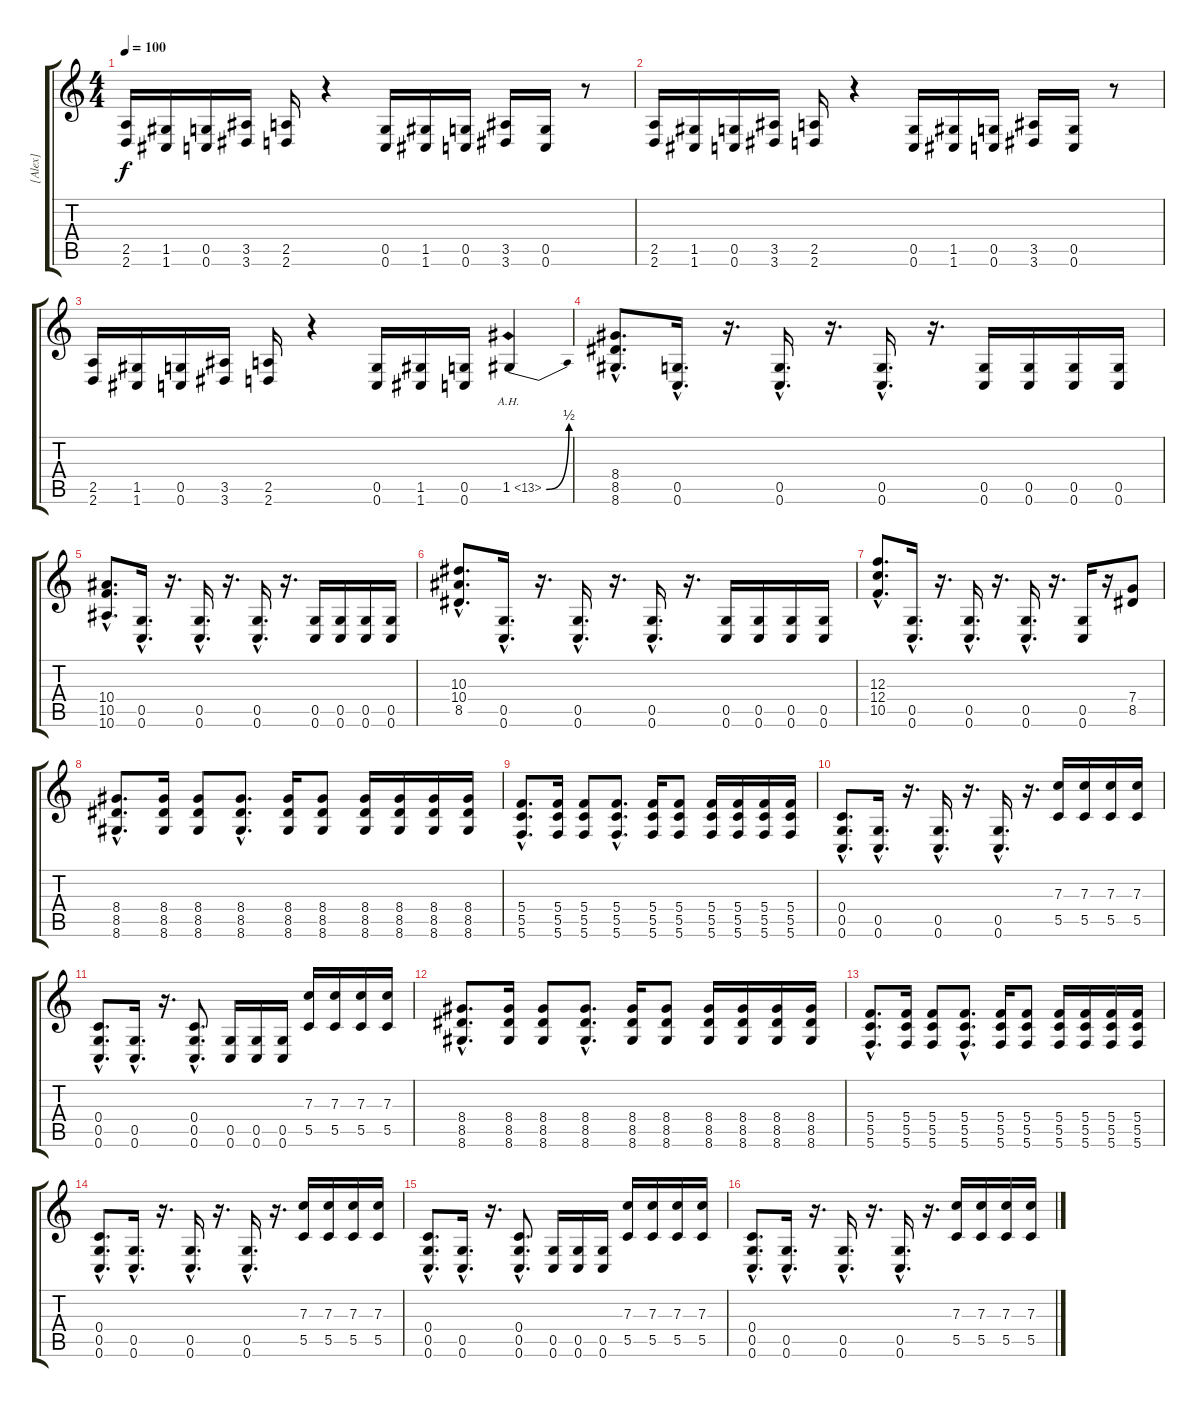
\track ("[Alex]" "[Alex]") {instrument distortionguitar}
\staff {score tabs}
\tuning (D4 A3 F3 C3 G2 C2) {hide}
\ts (4 4)
\tempo 100
\clef g2
\ks c
(2.5 2.6).16{dy f} (1.5 1.6).16 (0.5 0.6).16 (3.5 3.6).16 (2.5 2.6).16 r.4 (0.5 0.6).16 (1.5 1.6).16 (0.5 0.6).16 (3.5 3.6).16 (0.5 0.6).16 r.8 |
(2.5 2.6).16 (1.5 1.6).16 (0.5 0.6).16 (3.5 3.6).16 (2.5 2.6).16 r.4 (0.5 0.6).16 (1.5 1.6).16 (0.5 0.6).16 (3.5 3.6).16 (0.5 0.6).16 r.8 |
(2.5 2.6).16 (1.5 1.6).16 (0.5 0.6).16 (3.5 3.6).16 (2.5 2.6).16 r.4 (0.5 0.6).16 (1.5 1.6).16 (0.5 0.6).16 1.5{be (bend 0 0 60 2) ah 12}.4{instrument guitarharmonics} |
(8.4{hac} 8.5{hac} 8.6{hac}).8{d instrument distortionguitar} (0.5{hac} 0.6{hac}).16{d} r.16{d} (0.5{hac} 0.6{hac}).16{d} r.16{d} (0.5{hac} 0.6{hac}).16{d} r.16{d} (0.5 0.6).16 (0.5 0.6).16 (0.5 0.6).16 (0.5 0.6).16 |
(10.4{hac} 10.5{hac} 10.6{hac}).8{d} (0.5{hac} 0.6{hac}).16{d} r.16{d} (0.5{hac} 0.6{hac}).16{d} r.16{d} (0.5{hac} 0.6{hac}).16{d} r.16{d} (0.5 0.6).16 (0.5 0.6).16 (0.5 0.6).16 (0.5 0.6).16 |
(10.3{hac} 10.4{hac} 8.5{hac}).8{d} (0.5{hac} 0.6{hac}).16{d} r.16{d} (0.5{hac} 0.6{hac}).16{d} r.16{d} (0.5{hac} 0.6{hac}).16{d} r.16{d} (0.5 0.6).16 (0.5 0.6).16 (0.5 0.6).16 (0.5 0.6).16 |
(12.3{hac} 12.4{hac} 10.5{hac}).8{d} (0.5{hac} 0.6{hac}).16{d} r.16{d} (0.5{hac} 0.6{hac}).16{d} r.16{d} (0.5{hac} 0.6{hac}).16{d} r.16{d} (0.5 0.6).16 r.16 (7.4 8.5).8 |
(8.4{hac} 8.5{hac} 8.6{hac}).8{d} (8.4 8.5 8.6).16 (8.4 8.5 8.6).8 (8.4{hac} 8.5{hac} 8.6{hac}).8{d} (8.4 8.5 8.6).16 (8.4 8.5 8.6).8 (8.4 8.5 8.6).16 (8.4 8.5 8.6).16 (8.4 8.5 8.6).16 (8.4 8.5 8.6).16 |
(5.4{hac} 5.5{hac} 5.6{hac}).8{d} (5.4 5.5 5.6).16 (5.4 5.5 5.6).8 (5.4{hac} 5.5{hac} 5.6{hac}).8{d} (5.4 5.5 5.6).16 (5.4 5.5 5.6).8 (5.4 5.5 5.6).16 (5.4 5.5 5.6).16 (5.4 5.5 5.6).16 (5.4 5.5 5.6).16 |
(0.4{hac} 0.5{hac} 0.6{hac}).8{d} (0.5{hac} 0.6{hac}).16{d} r.16{d} (0.5{hac} 0.6{hac}).16{d} r.16{d} (0.5{hac} 0.6{hac}).16{d} r.16{d} (7.3 5.5).16 (7.3 5.5).16 (7.3 5.5).16 (7.3 5.5).16 |
(0.4{hac} 0.5{hac} 0.6{hac}).8{d} (0.5{hac} 0.6{hac}).16{d} r.16{d} (0.4{hac} 0.5{hac} 0.6{hac}).8{d} (0.5 0.6).16 (0.5 0.6).16 (0.5 0.6).16 (7.3 5.5).16 (7.3 5.5).16 (7.3 5.5).16 (7.3 5.5).16 |
(8.4{hac} 8.5{hac} 8.6{hac}).8{d} (8.4 8.5 8.6).16 (8.4 8.5 8.6).8 (8.4{hac} 8.5{hac} 8.6{hac}).8{d} (8.4 8.5 8.6).16 (8.4 8.5 8.6).8 (8.4 8.5 8.6).16 (8.4 8.5 8.6).16 (8.4 8.5 8.6).16 (8.4 8.5 8.6).16 |
(5.4{hac} 5.5{hac} 5.6{hac}).8{d} (5.4 5.5 5.6).16 (5.4 5.5 5.6).8 (5.4{hac} 5.5{hac} 5.6{hac}).8{d} (5.4 5.5 5.6).16 (5.4 5.5 5.6).8 (5.4 5.5 5.6).16 (5.4 5.5 5.6).16 (5.4 5.5 5.6).16 (5.4 5.5 5.6).16 |
(0.4{hac} 0.5{hac} 0.6{hac}).8{d} (0.5{hac} 0.6{hac}).16{d} r.16{d} (0.5{hac} 0.6{hac}).16{d} r.16{d} (0.5{hac} 0.6{hac}).16{d} r.16{d} (7.3 5.5).16 (7.3 5.5).16 (7.3 5.5).16 (7.3 5.5).16 |
(0.4{hac} 0.5{hac} 0.6{hac}).8{d} (0.5{hac} 0.6{hac}).16{d} r.16{d} (0.4{hac} 0.5{hac} 0.6{hac}).8{d} (0.5 0.6).16 (0.5 0.6).16 (0.5 0.6).16 (7.3 5.5).16 (7.3 5.5).16 (7.3 5.5).16 (7.3 5.5).16 |
(0.4{hac} 0.5{hac} 0.6{hac}).8{d} (0.5{hac} 0.6{hac}).16{d} r.16{d} (0.5{hac} 0.6{hac}).16{d} r.16{d} (0.5{hac} 0.6{hac}).16{d} r.16{d} (7.3 5.5).16 (7.3 5.5).16 (7.3 5.5).16 (7.3 5.5).16
